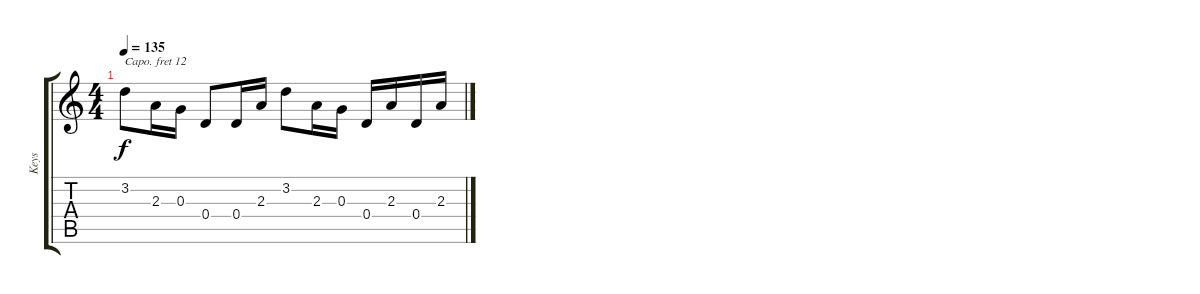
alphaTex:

\track ("Keys" "Keys") {instrument stringensemble1}
\staff {score tabs}
\capo 12
\tuning (E4 B3 G3 D3 A2 E2) {hide}
\ts (4 4)
\tempo 135
\clef g2
\ks c
3.2.8{dy f} 2.3.16 0.3.16 0.4.8 0.4.16 2.3.16 3.2.8 2.3.16 0.3.16 0.4.16 2.3.16 0.4.16 2.3.16
